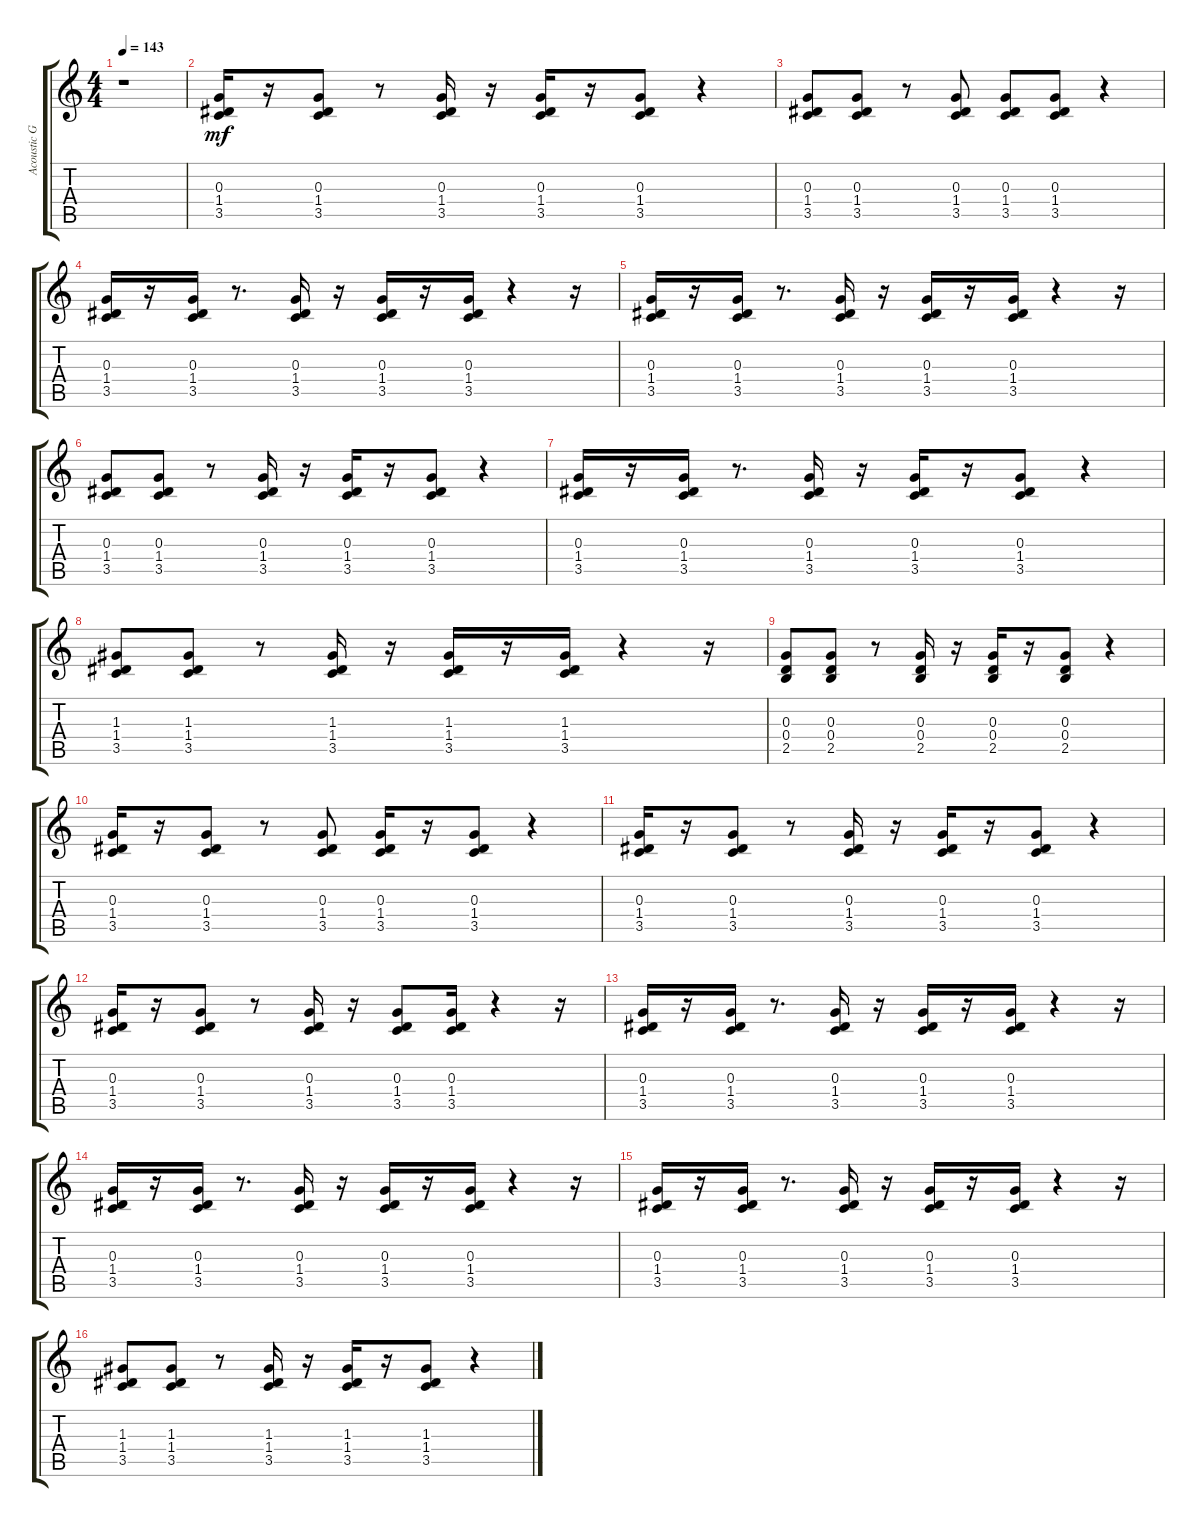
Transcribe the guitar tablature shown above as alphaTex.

\track ("Acoustic Guitar" "Acoustic G") {instrument acousticguitarsteel}
\staff {score tabs}
\tuning (E4 B3 G3 D3 A2 E2) {hide}
\ts (4 4)
\tempo 143
\clef g2
\ks c
r.1{dy mf instrument acousticguitarsteel} |
(0.3 1.4 3.5).16 r.16 (0.3 1.4 3.5).8 r.8 (0.3 1.4 3.5).16 r.16 (0.3 1.4 3.5).16 r.16 (0.3 1.4 3.5).8 r.4 |
(0.3 1.4 3.5).8 (0.3 1.4 3.5).8 r.8 (0.3 1.4 3.5).8 (0.3 1.4 3.5).8 (0.3 1.4 3.5).8 r.4 |
(0.3 1.4 3.5).16 r.16 (0.3 1.4 3.5).16 r.8{d} (0.3 1.4 3.5).16 r.16 (0.3 1.4 3.5).16 r.16 (0.3 1.4 3.5).16 r.4 r.16 |
(0.3 1.4 3.5).16 r.16 (0.3 1.4 3.5).16 r.8{d} (0.3 1.4 3.5).16 r.16 (0.3 1.4 3.5).16 r.16 (0.3 1.4 3.5).16 r.4 r.16 |
(0.3 1.4 3.5).8 (0.3 1.4 3.5).8 r.8 (0.3 1.4 3.5).16 r.16 (0.3 1.4 3.5).16 r.16 (0.3 1.4 3.5).8 r.4 |
(0.3 1.4 3.5).16 r.16 (0.3 1.4 3.5).16 r.8{d} (0.3 1.4 3.5).16 r.16 (0.3 1.4 3.5).16 r.16 (0.3 1.4 3.5).8 r.4 |
(1.3 1.4 3.5).8 (1.3 1.4 3.5).8 r.8 (1.3 1.4 3.5).16 r.16 (1.3 1.4 3.5).16 r.16 (1.3 1.4 3.5).16 r.4 r.16 |
(0.3 0.4 2.5).8 (0.3 0.4 2.5).8 r.8 (0.3 0.4 2.5).16 r.16 (0.3 0.4 2.5).16 r.16 (0.3 0.4 2.5).8 r.4 |
(0.3 1.4 3.5).16 r.16 (0.3 1.4 3.5).8 r.8 (0.3 1.4 3.5).8 (0.3 1.4 3.5).16 r.16 (0.3 1.4 3.5).8 r.4 |
(0.3 1.4 3.5).16 r.16 (0.3 1.4 3.5).8 r.8 (0.3 1.4 3.5).16 r.16 (0.3 1.4 3.5).16 r.16 (0.3 1.4 3.5).8 r.4 |
(0.3 1.4 3.5).16 r.16 (0.3 1.4 3.5).8 r.8 (0.3 1.4 3.5).16 r.16 (0.3 1.4 3.5).8 (0.3 1.4 3.5).16 r.4 r.16 |
(0.3 1.4 3.5).16 r.16 (0.3 1.4 3.5).16 r.8{d} (0.3 1.4 3.5).16 r.16 (0.3 1.4 3.5).16 r.16 (0.3 1.4 3.5).16 r.4 r.16 |
(0.3 1.4 3.5).16 r.16 (0.3 1.4 3.5).16 r.8{d} (0.3 1.4 3.5).16 r.16 (0.3 1.4 3.5).16 r.16 (0.3 1.4 3.5).16 r.4 r.16 |
(0.3 1.4 3.5).16 r.16 (0.3 1.4 3.5).16 r.8{d} (0.3 1.4 3.5).16 r.16 (0.3 1.4 3.5).16 r.16 (0.3 1.4 3.5).16 r.4 r.16 |
(1.3 1.4 3.5).8 (1.3 1.4 3.5).8 r.8 (1.3 1.4 3.5).16 r.16 (1.3 1.4 3.5).16 r.16 (1.3 1.4 3.5).8 r.4
